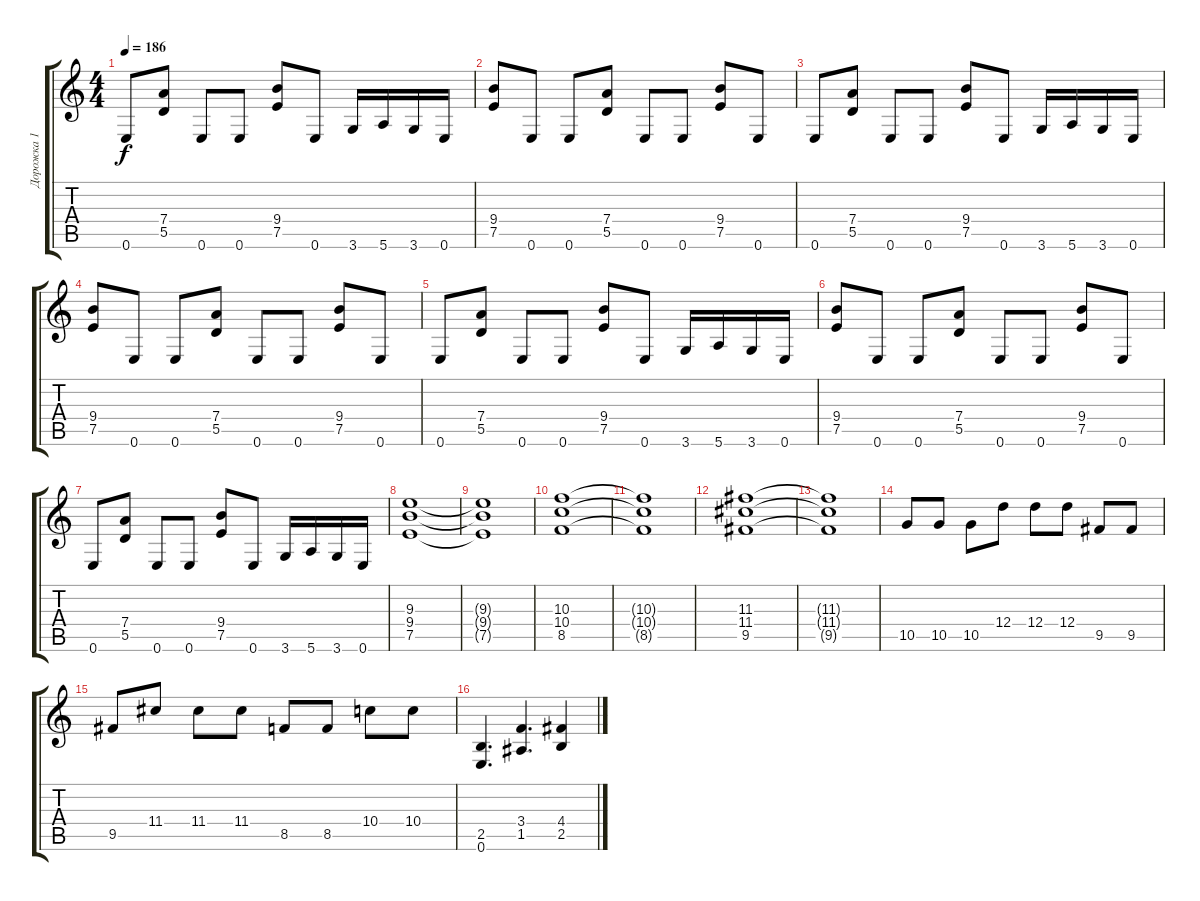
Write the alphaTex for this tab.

\track ("Дорожка 1" "Дорожка 1") {instrument overdrivenguitar}
\staff {score tabs}
\tuning (E4 B3 G3 D3 A2 E2) {hide}
\ts (4 4)
\tempo 186
\clef g2
\ks c
0.6.8{dy f} (7.4 5.5).8 0.6.8 0.6.8 (9.4 7.5).8 0.6.8 3.6.16 5.6.16 3.6.16 0.6.16 |
(9.4 7.5).8 0.6.8 0.6.8 (7.4 5.5).8 0.6.8 0.6.8 (9.4 7.5).8 0.6.8 |
0.6.8 (7.4 5.5).8 0.6.8 0.6.8 (9.4 7.5).8 0.6.8 3.6.16 5.6.16 3.6.16 0.6.16 |
(9.4 7.5).8 0.6.8 0.6.8 (7.4 5.5).8 0.6.8 0.6.8 (9.4 7.5).8 0.6.8 |
0.6.8 (7.4 5.5).8 0.6.8 0.6.8 (9.4 7.5).8 0.6.8 3.6.16 5.6.16 3.6.16 0.6.16 |
(9.4 7.5).8 0.6.8 0.6.8 (7.4 5.5).8 0.6.8 0.6.8 (9.4 7.5).8 0.6.8 |
0.6.8 (7.4 5.5).8 0.6.8 0.6.8 (9.4 7.5).8 0.6.8 3.6.16 5.6.16 3.6.16 0.6.16 |
(9.3 9.4 7.5).1 |
(9.3{t} 9.4{t} 7.5{t}).1 |
(10.3 10.4 8.5).1 |
(10.3{t} 10.4{t} 8.5{t}).1 |
(11.3 11.4 9.5).1 |
(11.3{t} 11.4{t} 9.5{t}).1 |
10.5.8 10.5.8 10.5.8 12.4.8 12.4.8 12.4.8 9.5.8 9.5.8 |
9.5.8 11.4.8 11.4.8 11.4.8 8.5.8 8.5.8 10.4.8 10.4.8 |
(2.5 0.6).4{d} (3.4 1.5).4{d} (4.4 2.5).4
